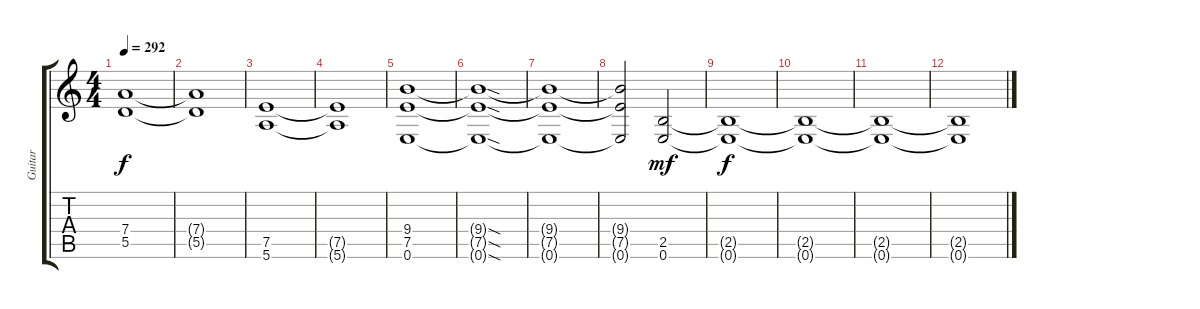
\track ("Guitar" "Guitar") {instrument overdrivenguitar}
\staff {score tabs}
\tuning (E4 B3 G3 D3 A2 E2) {hide}
\ts (4 4)
\tempo 292
\clef g2
\ks c
(7.4 5.5).1{dy f} |
(7.4{t} 5.5{t}).1 |
(7.5 5.6).1 |
(7.5{t} 5.6{t}).1 |
(9.4 7.5 0.6).1 |
(9.4{sod t} 7.5{sod t} 0.6{sod t}).1 |
(9.4{t} 7.5{t} 0.6{t}).1 |
(9.4{t} 7.5{t} 0.6{t}).2 (2.5 0.6).2{dy mf} |
(2.5{t} 0.6{t}).1{dy f} |
(2.5{t} 0.6{t}).1 |
(2.5{t} 0.6{t}).1 |
(2.5{t} 0.6{t}).1
